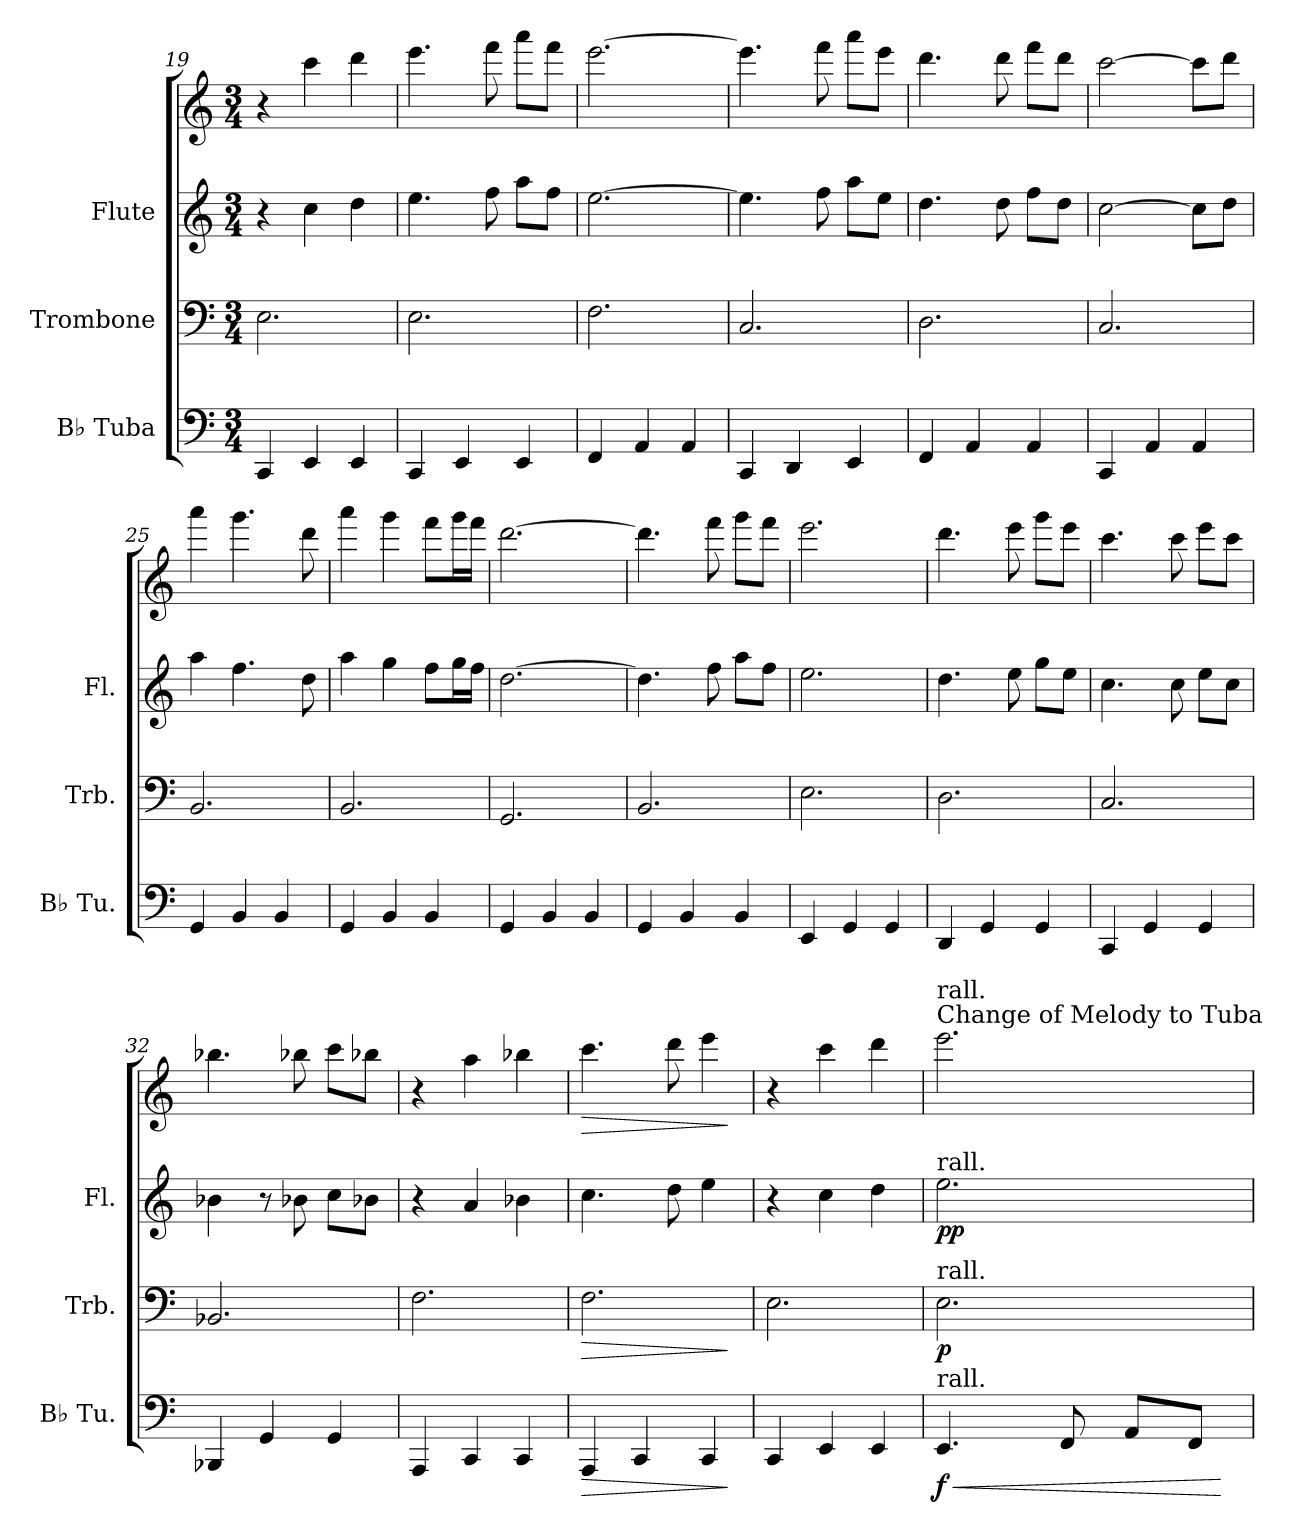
**kern	**dynam	**kern	**dynam	**kern	**kern	**dynam
*part3	*part3	*part2	*part2	*part1	*part1	*part1
*staff4	*staff4	*staff3	*staff3	*staff2	*staff1	*staff1/2
*I"B♭ Tuba	*	*I"Trombone	*	*I"Flute	*	*
*I'B♭ Tu.	*	*I'Trb.	*	*I'Fl.	*	*
*clefF4	*	*clefF4	*	*clefG2	*clefG2	*
*k[]	*	*k[]	*	*k[]	*k[]	*
*C:	*	*C:	*	*C:	*C:	*
*M3/4	*	*M3/4	*	*M3/4	*M3/4	*
=19	=19	=19	=19	=19	=19	=19
4CC/	.	2.E\	.	4r	4r	.
4EE/	.	.	.	4cc\	4ccc\	.
4EE/	.	.	.	4dd\	4ddd\	.
!!LO:LB:g=z
=20	=20	=20	=20	=20	=20	=20
4CC/	.	2.E\	.	4.ee\	4.eee\	.
4EE/	.	.	.	.	.	.
.	.	.	.	8ff\	8fff\	.
4EE/	.	.	.	8aa\L	8aaa\L	.
.	.	.	.	8ff\J	8fff\J	.
=21	=21	=21	=21	=21	=21	=21
4FF/	.	2.F\	.	[2.ee\	[2.eee\	.
4AA/	.	.	.	.	.	.
4AA/	.	.	.	.	.	.
=22	=22	=22	=22	=22	=22	=22
4CC/	.	2.C/	.	4.ee\]	4.eee\]	.
4DD/	.	.	.	.	.	.
.	.	.	.	8ff\	8fff\	.
4EE/	.	.	.	8aa\L	8aaa\L	.
.	.	.	.	8ee\J	8eee\J	.
=23	=23	=23	=23	=23	=23	=23
4FF/	.	2.D\	.	4.dd\	4.ddd\	.
4AA/	.	.	.	.	.	.
.	.	.	.	8dd\	8ddd\	.
4AA/	.	.	.	8ff\L	8fff\L	.
.	.	.	.	8dd\J	8ddd\J	.
=24	=24	=24	=24	=24	=24	=24
4CC/	.	2.C/	.	[2cc\	[2ccc\	.
4AA/	.	.	.	.	.	.
4AA/	.	.	.	8cc\L]	8ccc\L]	.
.	.	.	.	8dd\J	8ddd\J	.
!!LO:PB:g=z
=25	=25	=25	=25	=25	=25	=25
4GG/	.	2.BB/	.	4aa\	4aaa\	.
4BB/	.	.	.	4.ff\	4.ggg\	.
4BB/	.	.	.	.	.	.
.	.	.	.	8dd\	8ddd\	.
=26	=26	=26	=26	=26	=26	=26
4GG/	.	2.BB/	.	4aa\	4aaa\	.
4BB/	.	.	.	4gg\	4ggg\	.
4BB/	.	.	.	8ff\L	8fff\L	.
.	.	.	.	16gg\L	16ggg\L	.
.	.	.	.	16ff\JJ	16fff\JJ	.
=27	=27	=27	=27	=27	=27	=27
4GG/	.	2.GG/	.	[2.dd\	[2.ddd\	.
4BB/	.	.	.	.	.	.
4BB/	.	.	.	.	.	.
=28	=28	=28	=28	=28	=28	=28
4GG/	.	2.BB/	.	4.dd\]	4.ddd\]	.
4BB/	.	.	.	.	.	.
.	.	.	.	8ff\	8fff\	.
4BB/	.	.	.	8aa\L	8ggg\L	.
.	.	.	.	8ff\J	8fff\J	.
=29	=29	=29	=29	=29	=29	=29
4EE/	.	2.E\	.	2.ee\	2.eee\	.
4GG/	.	.	.	.	.	.
4GG/	.	.	.	.	.	.
!!LO:LB:g=z
=30	=30	=30	=30	=30	=30	=30
4DD/	.	2.D\	.	4.dd\	4.ddd\	.
4GG/	.	.	.	.	.	.
.	.	.	.	8ee\	8eee\	.
4GG/	.	.	.	8gg\L	8ggg\L	.
.	.	.	.	8ee\J	8eee\J	.
=31	=31	=31	=31	=31	=31	=31
4CC/	.	2.C/	.	4.cc\	4.ccc\	.
4GG/	.	.	.	.	.	.
.	.	.	.	8cc\	8ccc\	.
4GG/	.	.	.	8ee\L	8eee\L	.
.	.	.	.	8cc\J	8ccc\J	.
=32	=32	=32	=32	=32	=32	=32
4BBB-X/	.	2.BB-X/	.	4b-X\	4.bb-X\	.
4GG/	.	.	.	8r	.	.
.	.	.	.	8b-X\	8bb-X\	.
4GG/	.	.	.	8cc\L	8ccc\L	.
.	.	.	.	8b-X\J	8bb-X\J	.
=33	=33	=33	=33	=33	=33	=33
4AAA/	.	2.F\	.	4r	4r	.
4CC/	.	.	.	4a/	4aa\	.
4CC/	.	.	.	4b-X\	4bb-X\	.
!!LO:LB:g=z
=34	=34	=34	=34	=34	=34	=34
!	!LO:HP:b	!	!LO:HP:b	!	!	!LO:HP:b
4AAA/	>	2.F\	>	4.cc\	4.ccc\	>
4CC/	.	.	.	.	.	.
.	.	.	.	8dd\	8ddd\	.
4CC/	.	.	.	4ee\	4eee\	.
.	]	.	]	.	.	]
=35	=35	=35	=35	=35	=35	=35
4CC/	.	2.E\	.	4r	4r	.
4EE/	.	.	.	4cc\	4ccc\	.
4EE/	.	.	.	4dd\	4ddd\	.
=36	=36	=36	=36	=36	=36	=36
!	!	!	!	!	!LO:TX:a:t=Change of Melody to Tuba	!
!	!	!	!	!	!LO:TX:a:t=rall.	!
!	!	!	!	!LO:TX:a:t=rall.	!	!
!	!	!LO:TX:a:t=rall.	!	!	!	!
!LO:TX:a:t=rall.	!	!	!	!	!	!
!	!LO:HP:b	!	!	!	!	!
!	!LO:DY:n=1:b	!	!LO:DY:b	!	!	!LO:DY:b=2
!	!	!	!	!	!	!LO:DY:n=1:b
4.EE/	< f	2.E\	p	2.ee\	2.eee\	p p
8FF/	.	.	.	.	.	.
8AA/L	.	.	.	.	.	.
8FF/J	.	.	.	.	.	.
.	[	.	.	.	.	.
=	=	=	=	=	=	=
*-	*-	*-	*-	*-	*-	*-
